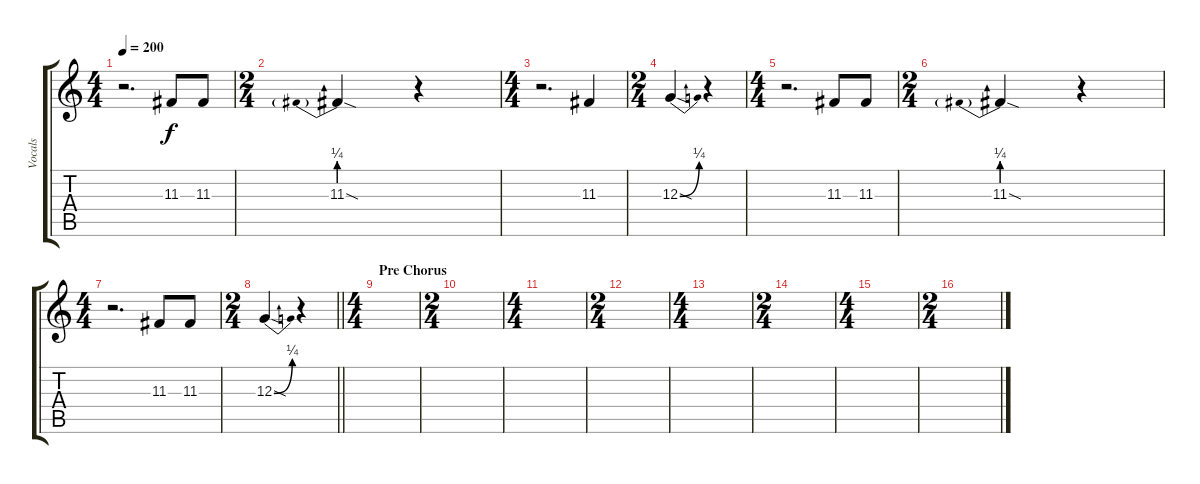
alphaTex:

\track ("Vocals" "Vocals") {instrument lead2sawtooth}
\staff {score tabs}
\tuning (E4 B3 G3 D3 A2 E2) {hide}
\ts (4 4)
\tempo 200
\clef g2
\ks c
r.2{d dy f} 11.3.8 11.3.8 |
\ts (2 4)
11.3{be (prebend 0 1 60 1) sod}.4 r.4 |
\ts (4 4)
r.2{d} 11.3.4 |
\ts (2 4)
12.3{be (bend 0 0 60 1) sod}.4 r.4 |
\ts (4 4)
r.2{d} 11.3.8 11.3.8 |
\ts (2 4)
11.3{be (prebend 0 1 60 1) sod}.4 r.4 |
\ts (4 4)
r.2{d} 11.3.8 11.3.8 |
\ts (2 4)
\barLineRight lightlight
12.3{be (bend 0 0 60 1) sod}.4 r.4 |
\ts (4 4)
\section ("" "Pre Chorus")
|
\ts (2 4)
|
\ts (4 4)
|
\ts (2 4)
|
\ts (4 4)
|
\ts (2 4)
|
\ts (4 4)
|
\ts (2 4)
